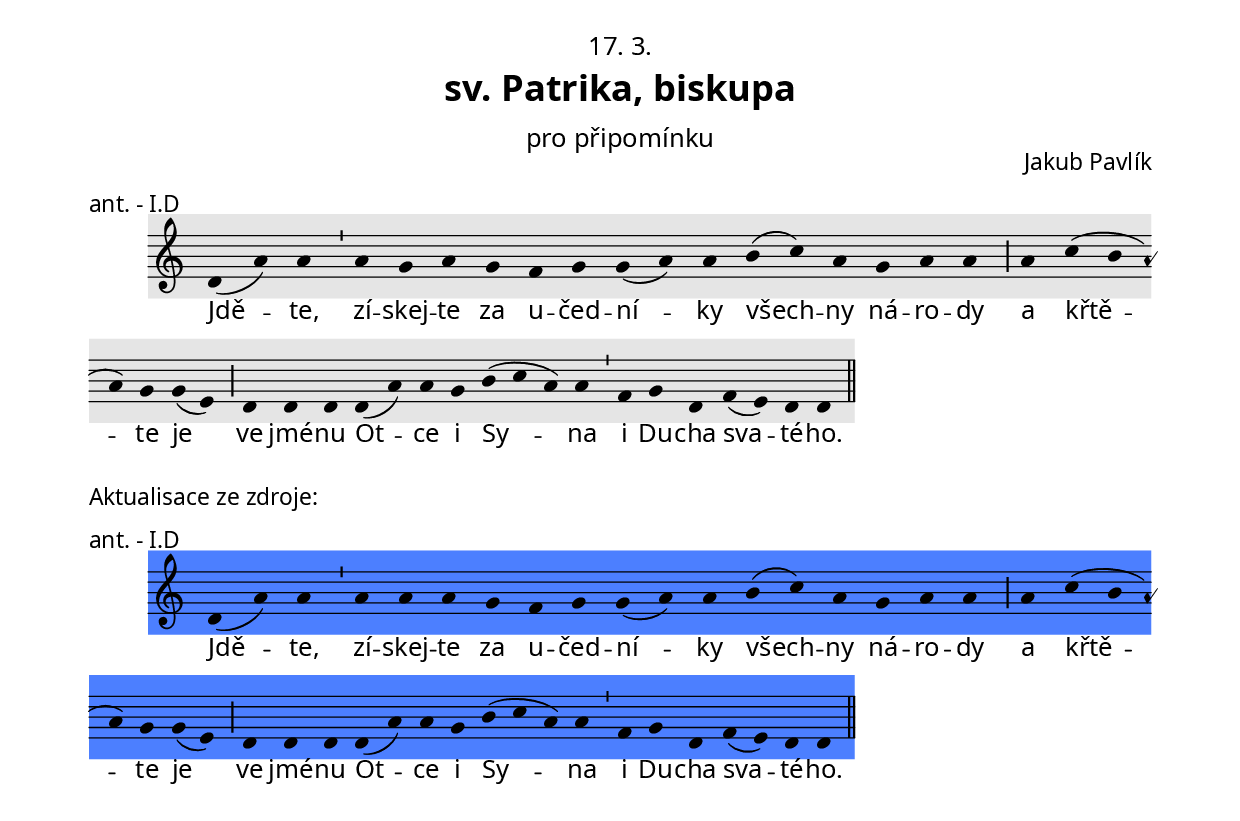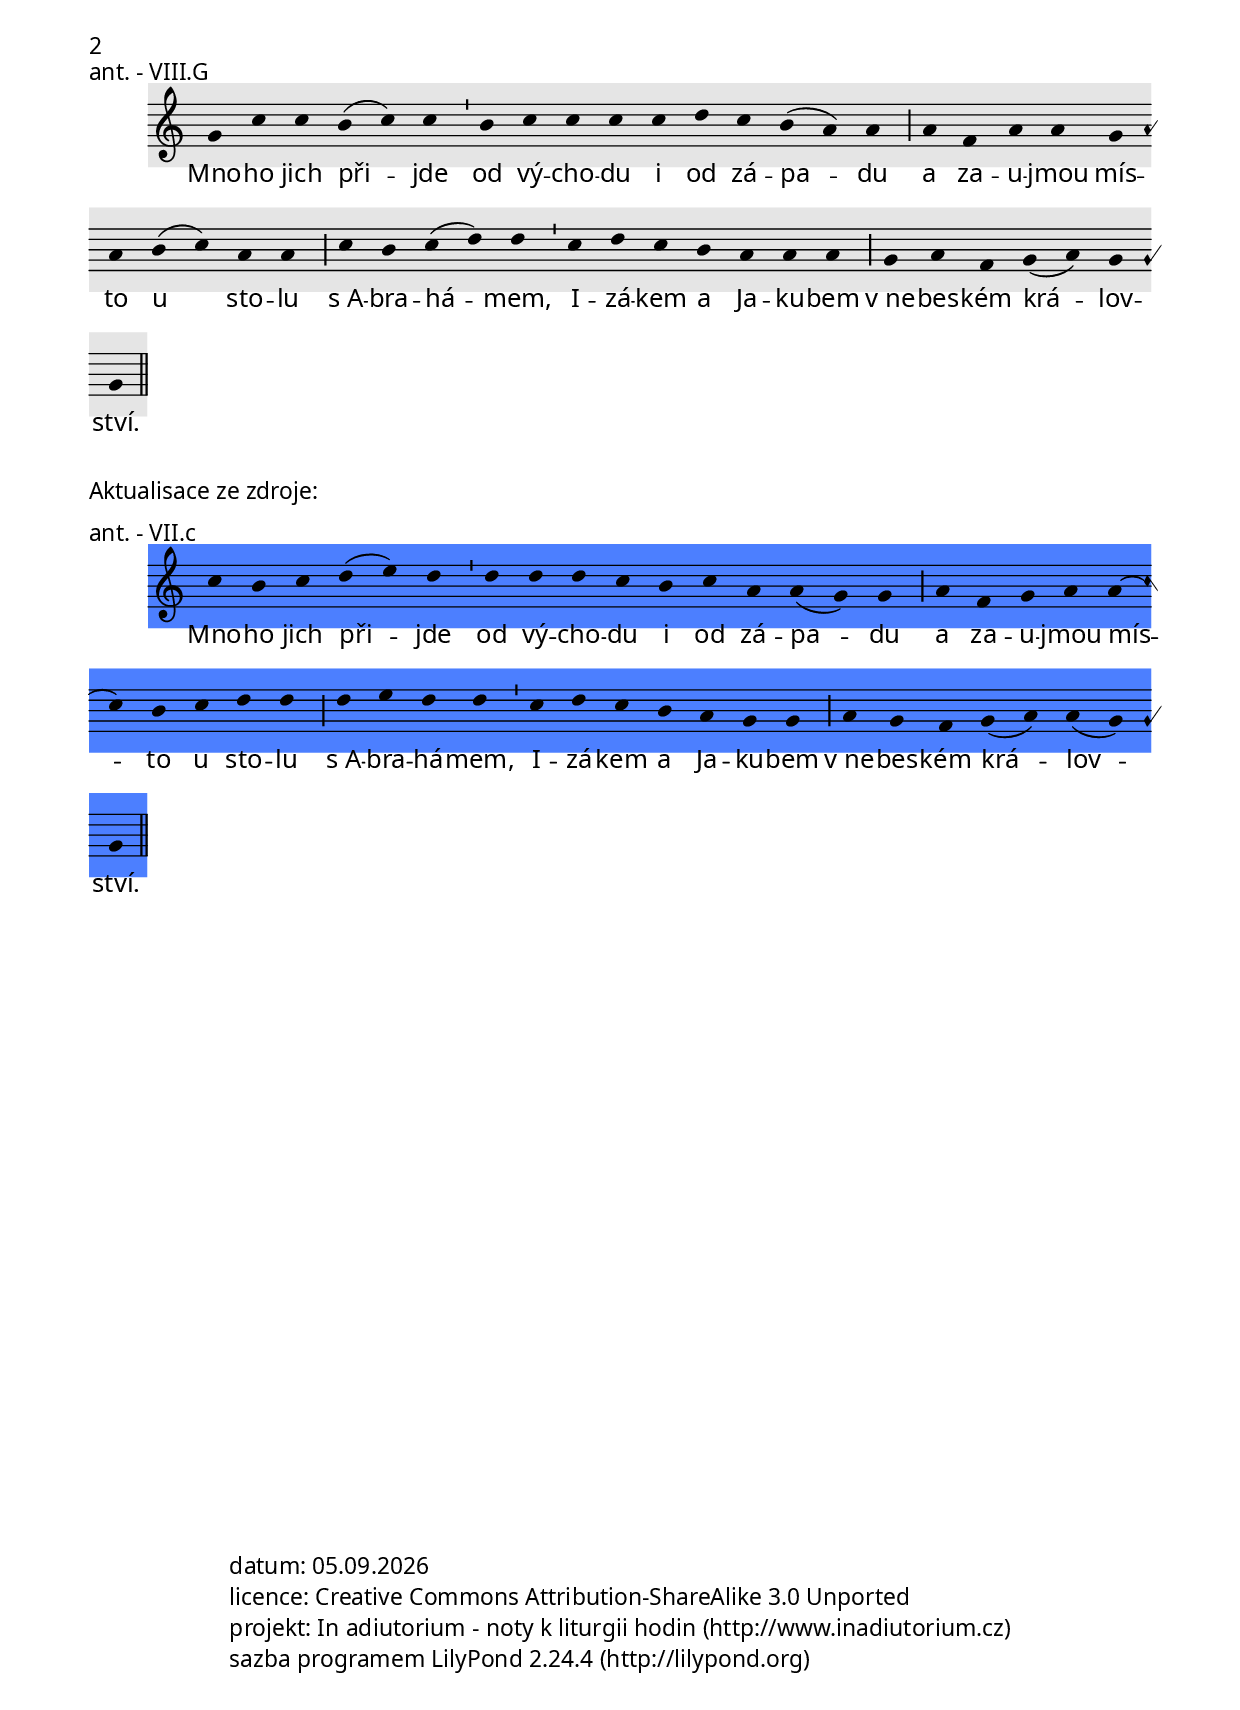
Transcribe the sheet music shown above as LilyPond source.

\version "2.19.16"

\include "../spolecne.ly"

\header {
  title = \markup\titleSvatek
            "sv. Patrika, biskupa"
            "pro připomínku"
            "17. 3."
  composer = "Jakub Pavlík"
}

\score {
  \relative c' {
    \zvyraznovacSedy
    \choralniRezim
    d4( a') a \barMin a g a g f g g( a) a
    b( c) a g a a \barMaior
    a c( b a) g g( e) \barMaior
    d d d d( a') a g b( c a) a \barMin
    f g d f( e) d d \barFinalis
  }
  \addlyrics {
    Jdě -- te, zí -- skej -- te za u -- čed -- ní -- ky
    všech -- ny ná -- ro -- dy
    a křtě -- te je
    ve jmé -- nu Ot -- ce i Sy -- na
    i Du -- cha sva -- té -- ho.
  }
  \header {
    quid = "ant."
    modus = "I"
    differentia = "D"
    psalmus = ""
    fial = "antifony/velikonoce_tyden7.ly#ct-aben?-aleluja"
    id = "aben"
    piece = \markup {\sestavTitulekBezZalmu}
  }
}

\markup\aktualisace

\score {
  \relative c' {
    \zvyraznovacModry
    \choralniRezim
    d4( a') a \barMin a a a g f g g( a) a
    b( c) a g a a \barMaior
    a c( b a) g g( e) \barMaior
    d d d d( a') a g b( c a) a \barMin
    f g d f( e) d d \barFinalis
  }
  \addlyrics {
    Jdě -- te, zí -- skej -- te za u -- čed -- ní -- ky
    všech -- ny ná -- ro -- dy
    a křtě -- te je
    ve jmé -- nu Ot -- ce i Sy -- na
    i Du -- cha sva -- té -- ho.
  }
  \header {
    quid = "ant."
    modus = "I"
    differentia = "D"
    psalmus = ""
    fial = "antifony/velikonoce_tyden7.ly#ct-aben?-aleluja"
    id = "aben"
    piece = \markup {\sestavTitulekBezZalmu}
  }
}

\pageBreak

\score {
  \relative c'' {
    \zvyraznovacSedy
    \choralniRezim
    g4 c c b( c) c \barMin
    b c c c c d c b( a) a \barMaior
    a f a a g a b( c) a a \barMaior
    c b c( d) d \barMin c d c b a a a \barMaior
    g a f g( a) g g \barFinalis
  }
  \addlyrics {
    Mno -- ho jich při -- jde
    od vý -- cho -- du i od zá -- pa -- du
    a za -- u -- jmou mís -- to u sto -- lu
    s_A -- bra -- há -- mem, I -- zá -- kem a Ja -- ku -- bem
    v_ne -- bes -- kém krá -- lov -- ství.
  }
  \header {
    quid = "ant."
    modus = "VIII"
    differentia = "G"
    psalmus = ""
    fial = "antifony/mezidobi_nedeleC_21_30.ly#ne21c-rch-ben"
    id = "amag"
    piece = \markup {\sestavTitulekBezZalmu}
  }
}

\markup{Aktualisace ze zdroje:}

\score {
  \relative c'' {
    \zvyraznovacModry
    \choralniRezim
    c4 b c d( e) d \barMin
    d d d c b c a a( g) g \barMaior
    a f g a a( c) b c d d \barMaior
    d e d d \barMin c d c b a g g \barMaior
    a g f g( a) a( g) g \barFinalis
  }
  \addlyrics {
    Mno -- ho jich při -- jde
    od vý -- cho -- du i od zá -- pa -- du
    a za -- u -- jmou mís -- to u sto -- lu
    s_A -- bra -- há -- mem, I -- zá -- kem a Ja -- ku -- bem
    v_ne -- bes -- kém krá -- lov -- ství.
  }
  \header {
    quid = "ant."
    modus = "VII"
    differentia = "c"
    psalmus = ""
    fial = "antifony/mezidobi_nedeleC_21_30.ly#ne21c-rch-ben"
    id = "amag"
    piece = \markup {\sestavTitulekBezZalmu}
  }
}
